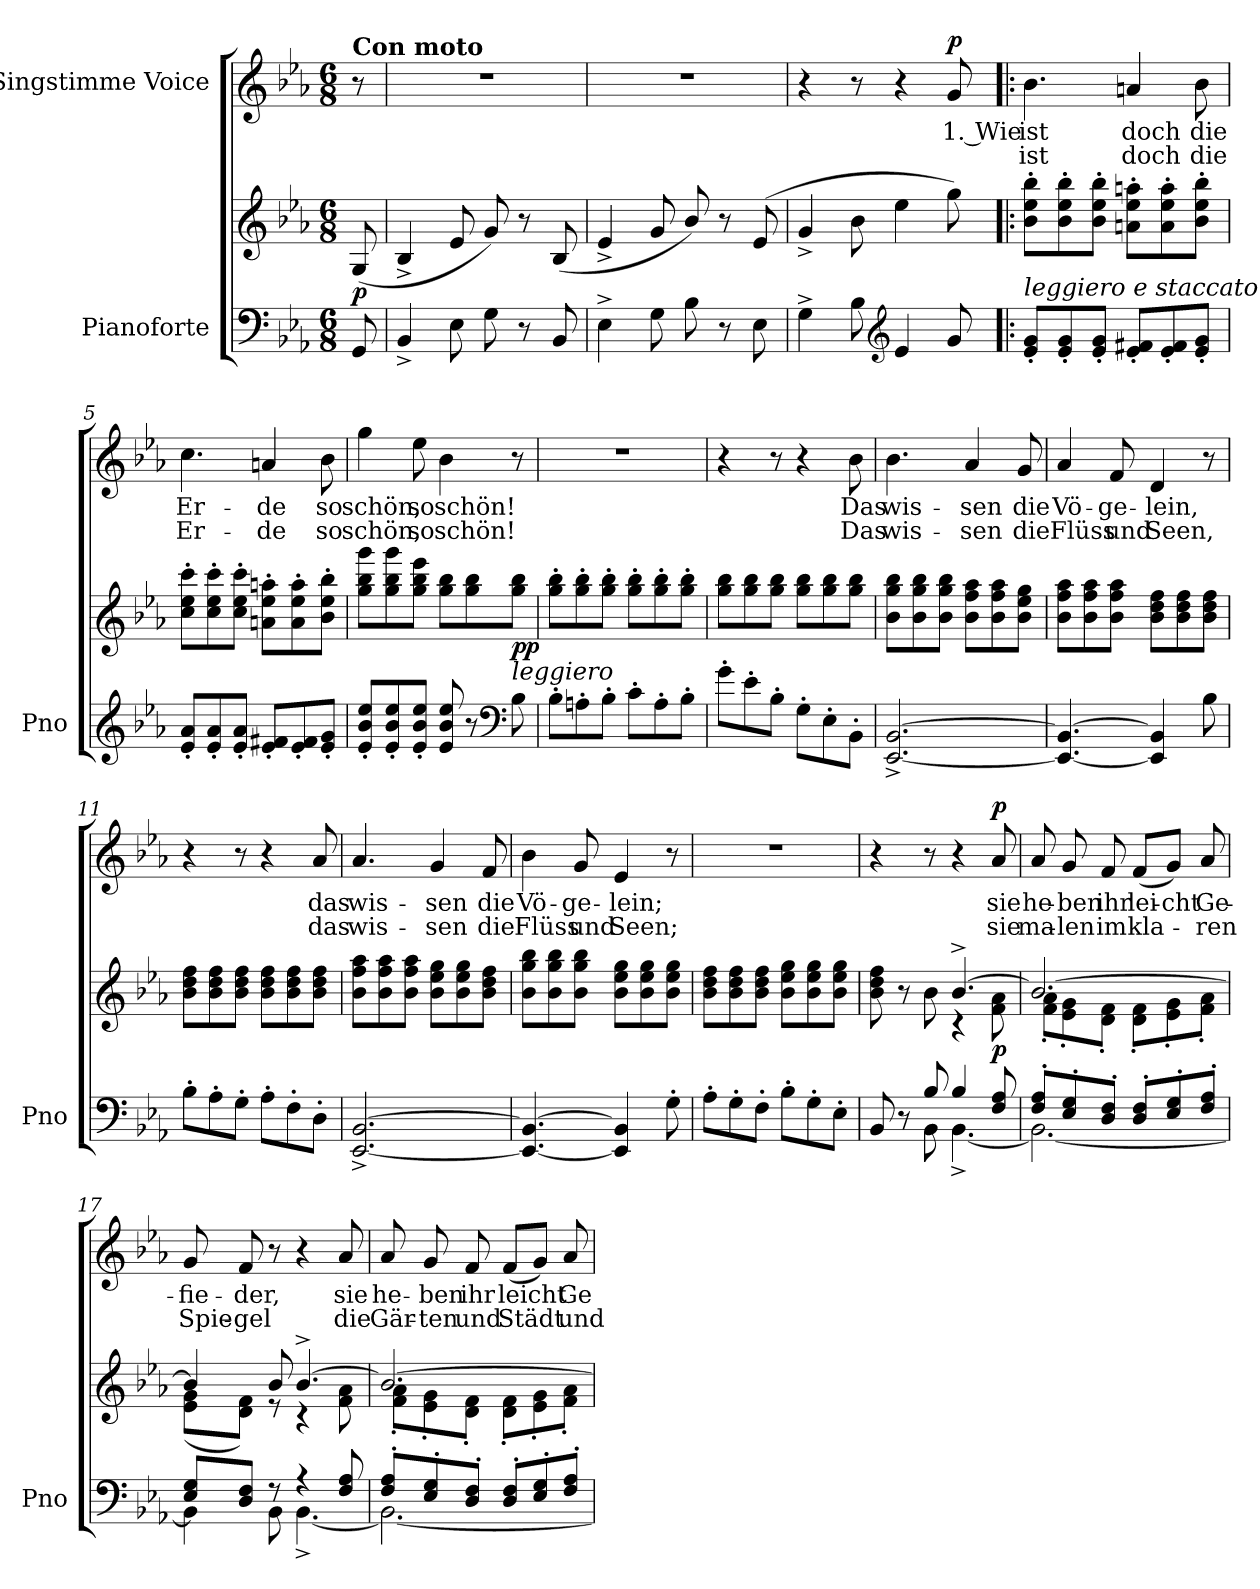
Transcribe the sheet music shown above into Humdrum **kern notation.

**kern	**kern	**dynam	**kern	**text	**text	**dynam
*part2	*part2	*part2	*part1	*part1	*part1	*part1
*staff3	*staff2	*staff2/3	*staff1	*staff1	*staff1	*staff1
*I"Pianoforte	*	*	*I"Singstimme Voice	*	*	*
*I'Pno	*	*	*	*	*	*
*clefF4	*clefG2	*	*clefG2	*	*	*
*k[b-e-a-]	*k[b-e-a-]	*	*k[b-e-a-]	*	*	*
*M6/8	*M6/8	*	*M6/8	*	*	*
=	=	=	=	=	=	=
!	!	!	!LO:TX:a:B:t=Con moto	!	!	!
!	!	!LO:DY:b	!	!	!	!
8GG/	(<8G/	p	8r	.	.	.
=1	=1	=1	=1	=1	=1	=1
4BB-^/	4B-^/	.	2.r	.	.	.
8E-\	8e-/	.	.	.	.	.
8G\	8g/)	.	.	.	.	.
8r	8r	.	.	.	.	.
8BB-/	(8B-/	.	.	.	.	.
=2	=2	=2	=2	=2	=2	=2
4E-^\	4e-^/	.	2.r	.	.	.
8G\	8g/	.	.	.	.	.
8B-\	8b-/)	.	.	.	.	.
8r	8r	.	.	.	.	.
8E-\	(>8e-/	.	.	.	.	.
=3	=3	=3	=3	=3	=3	=3
4G^\	4g^/	.	4r	.	.	.
!	!	!LO:DY:b	!	!	!	!
!	!	!LO:DY:n=1:b	!	!	!	!
8B-\	8b-\	other-dynamics pp	8r	.	.	.
*clefG2	*	*	*	*	*	*
4e-/	4ee-\	.	4r	.	.	.
!	!	!	!	!	!	!LO:DY:a
8g/	8gg\)	.	8g/	1. Wie	.	p
=4!|:	=4!|:	=4!|:	=4!|:	=4!|:	=4!|:	=4!|:
!LO:TX:i:t=leggiero e staccato	!	!	!	!	!	!
8e-/' 8g/'L	8b-\' 8ee-\' 8bb-\'L	.	4.b-\	ist	ist	.
8e-/' 8g/'	8b-\' 8ee-\' 8bb-\'	.	.	.	.	.
8e-/' 8g/'J	8b-\' 8ee-\' 8bb-\'J	.	.	.	.	.
8e-/' 8f#X/'L	8an\' 8ee-\' 8aan\'L	.	4an/	doch	doch	.
8e-/' 8f#/'	8a\' 8ee-\' 8aa\'	.	.	.	.	.
8e-/' 8g/'J	8b-\' 8ee-\' 8bb-\'J	.	8b-\	die	die	.
=5	=5	=5	=5	=5	=5	=5
8e-/' 8a-/'L	8cc\' 8ee-\' 8ccc\'L	.	4.cc\	Er-	Er-	.
8e-/' 8a-/'	8cc\' 8ee-\' 8ccc\'	.	.	.	.	.
8e-/' 8a-/'J	8cc\' 8ee-\' 8ccc\'J	.	.	.	.	.
8e-/' 8f#X/'L	8an\' 8ee-\' 8aan\'L	.	4an/	-de	-de	.
8e-/' 8f#/'	8a\' 8ee-\' 8aa\'	.	.	.	.	.
8e-/' 8g/'J	8b-\' 8ee-\' 8bb-\'J	.	8b-\	so	so	.
=6	=6	=6	=6	=6	=6	=6
8e-/' 8b-/' 8ee-/'L	8gg\ 8bb-\ 8ggg\L	.	4gg\	schön,	schön,	.
8e-/' 8b-/' 8ee-/'	8gg\ 8bb-\ 8ggg\	.	.	.	.	.
8e-/' 8b-/' 8ee-/'J	8gg\ 8bb-\ 8eee-\J	.	8ee-\	so	so	.
8e-/ 8b-/ 8ee-/	8gg\ 8bb-\L	.	4b-\	schön!	schön!	.
8r	8gg\ 8bb-\	.	.	.	.	.
*clefF4	*	*	*	*	*	*
!LO:TX:i:t=leggiero	!	!	!	!	!	!
!	!	!LO:DY:b	!	!	!	!
8B-\	8gg\ 8bb-\J	pp	8r	.	.	.
=7	=7	=7	=7	=7	=7	=7
8B-'\L	8gg\' 8bb-\'L	.	2.r	.	.	.
8An'\	8gg\' 8bb-\'	.	.	.	.	.
8B-'\J	8gg\' 8bb-\'J	.	.	.	.	.
8c'\L	8gg\' 8bb-\'L	.	.	.	.	.
8A'\	8gg\' 8bb-\'	.	.	.	.	.
8B-'\J	8gg\' 8bb-\'J	.	.	.	.	.
=8	=8	=8	=8	=8	=8	=8
8g'\L	8gg\ 8bb-\L	.	4r	.	.	.
8e-'\	8gg\ 8bb-\	.	.	.	.	.
8B-'\J	8gg\ 8bb-\J	.	8r	.	.	.
8G'\L	8gg\ 8bb-\L	.	4r	.	.	.
8E-'\	8gg\ 8bb-\	.	.	.	.	.
8BB-'\J	8gg\ 8bb-\J	.	8b-\	Das	Das	.
=9	=9	=9	=9	=9	=9	=9
[2.EE-/^ [2.BB-/^	8b-\ 8gg\ 8bb-\L	.	4.b-\	wis-	wis-	.
.	8b-\ 8gg\ 8bb-\	.	.	.	.	.
.	8b-\ 8gg\ 8bb-\J	.	.	.	.	.
.	8b-\ 8ff\ 8aa-\L	.	4a-/	-sen	-sen	.
.	8b-\ 8ff\ 8aa-\	.	.	.	.	.
.	8b-\ 8ee-\ 8gg\J	.	8g/	die	die	.
=10	=10	=10	=10	=10	=10	=10
4.EE-/_ 4.BB-/_	8b-\ 8ff\ 8aa-\L	.	4a-/	Vö-	Flüss	.
.	8b-\ 8ff\ 8aa-\	.	.	.	.	.
.	8b-\ 8ff\ 8aa-\J	.	8f/	-ge-	und	.
4EE-/] 4BB-/]	8b-\ 8dd\ 8ff\L	.	4d/	-lein,	Seen,	.
.	8b-\ 8dd\ 8ff\	.	.	.	.	.
8B-\	8b-\ 8dd\ 8ff\J	.	8r	.	.	.
=11	=11	=11	=11	=11	=11	=11
8B-'\L	8b-\ 8dd\ 8ff\L	.	4r	.	.	.
8A-'\	8b-\ 8dd\ 8ff\	.	.	.	.	.
8G'\J	8b-\ 8dd\ 8ff\J	.	8r	.	.	.
8A-'\L	8b-\ 8dd\ 8ff\L	.	4r	.	.	.
8F'\	8b-\ 8dd\ 8ff\	.	.	.	.	.
8D'\J	8b-\ 8dd\ 8ff\J	.	8a-/	das	das	.
=12	=12	=12	=12	=12	=12	=12
[2.EE-/^ [2.BB-/^	8b-\ 8ff\ 8aa-\L	.	4.a-/	wis-	wis-	.
.	8b-\ 8ff\ 8aa-\	.	.	.	.	.
.	8b-\ 8ff\ 8aa-\J	.	.	.	.	.
.	8b-\ 8ee-\ 8gg\L	.	4g/	-sen	-sen	.
.	8b-\ 8ee-\ 8gg\	.	.	.	.	.
.	8b-\ 8dd\ 8ff\J	.	8f/	die	die	.
=13	=13	=13	=13	=13	=13	=13
4.EE-/_ 4.BB-/_	8b-\ 8gg\ 8bb-\L	.	4b-\	Vö-	Flüss	.
.	8b-\ 8gg\ 8bb-\	.	.	.	.	.
.	8b-\ 8gg\ 8bb-\J	.	8g/	-ge-	und	.
4EE-/] 4BB-/]	8b-\ 8ee-\ 8gg\L	.	4e-/	-lein;	Seen;	.
.	8b-\ 8ee-\ 8gg\	.	.	.	.	.
8G'\	8b-\ 8ee-\ 8gg\J	.	8r	.	.	.
=14	=14	=14	=14	=14	=14	=14
8A-'\L	8b-\ 8dd\ 8ff\L	.	2.r	.	.	.
8G'\	8b-\ 8dd\ 8ff\	.	.	.	.	.
8F'\J	8b-\ 8dd\ 8ff\J	.	.	.	.	.
8B-'\L	8b-\ 8ee-\ 8gg\L	.	.	.	.	.
8G'\	8b-\ 8ee-\ 8gg\	.	.	.	.	.
8E-'\J	8b-\ 8ee-\ 8gg\J	.	.	.	.	.
=15	=15	=15	=15	=15	=15	=15
*^	*^	*	*	*	*	*
8BB-/	8ryy	8b-\ 8dd\ 8ff\	8ryy	.	4r	.	.	.
8r	8ryy	8r	8ryy	.	.	.	.	.
8B-/	8BB-\	8b-\	8ryy	.	8r	.	.	.
4B-/	[4.BB-^\	[4.b-^/	4r	.	4r	.	.	.
!	!	!	!	!LO:DY:b	!	!	!	!LO:DY:a
8F/ 8A-/	.	.	8f\ 8a-\	p	8a-/	sie	sie	p
=16	=16	=16	=16	=16	=16	=16	=16	=16
8F/' 8A-/'L	2.BB-\_	2.b-/_	8f\'> 8a-\'>L	.	8a-/	he-	ma-	.
8E-/' 8G/'	.	.	8e-\'> 8g\'>	.	8g/	-ben	-len	.
8D/' 8F/'J	.	.	8d\'> 8f\'>J	.	8f/	ihr	im	.
8D/' 8F/'L	.	.	8d\'> 8f\'>L	.	(8f/L	lei-	kla-	.
8E-/' 8G/'	.	.	8e-\'> 8g\'>	.	8g/J)	-cht	.	.
8F/' 8A-/'J	.	.	8f\'> 8a-\'>J	.	8a-/	Ge-	-ren	.
=17	=17	=17	=17	=17	=17	=17	=17	=17
8E-/ 8G/L	4BB-\]	4b-/]	(8e-\ 8g\L	.	8g/	-fie-	Spie-	.
8D/ 8F/J	.	.	8d\ 8f\J)	.	8f/	-der,	-gel	.
8r	8BB-\	8b-/	8r	.	8r	.	.	.
4r	[4.BB-^\	[4.b-^/	4r	.	4r	.	.	.
8F/ 8A-/	.	.	8f\ 8a-\	.	8a-/	sie	die	.
=18	=18	=18	=18	=18	=18	=18	=18	=18
8F/' 8A-/'L	2.BB-\_	2.b-/_	8f\'> 8a-\'>L	.	8a-/	he-	Gär-	.
8E-/' 8G/'	.	.	8e-\'> 8g\'>	.	8g/	-ben	-ten	.
8D/' 8F/'J	.	.	8d\'> 8f\'>J	.	8f/	ihr	und	.
8D/' 8F/'L	.	.	8d\'> 8f\'>L	.	(8f/L	leicht	Städt	.
8E-/' 8G/'	.	.	8e-\'> 8g\'>	.	8g/J)	.	.	.
8F/' 8A-/'J	.	.	8f\'> 8a-\'>J	.	8a-/	Ge-	und	.
*v	*v	*	*	*	*	*	*	*
*	*v	*v	*	*	*	*	*
=	=	=	=	=	=	=
*-	*-	*-	*-	*-	*-	*-
